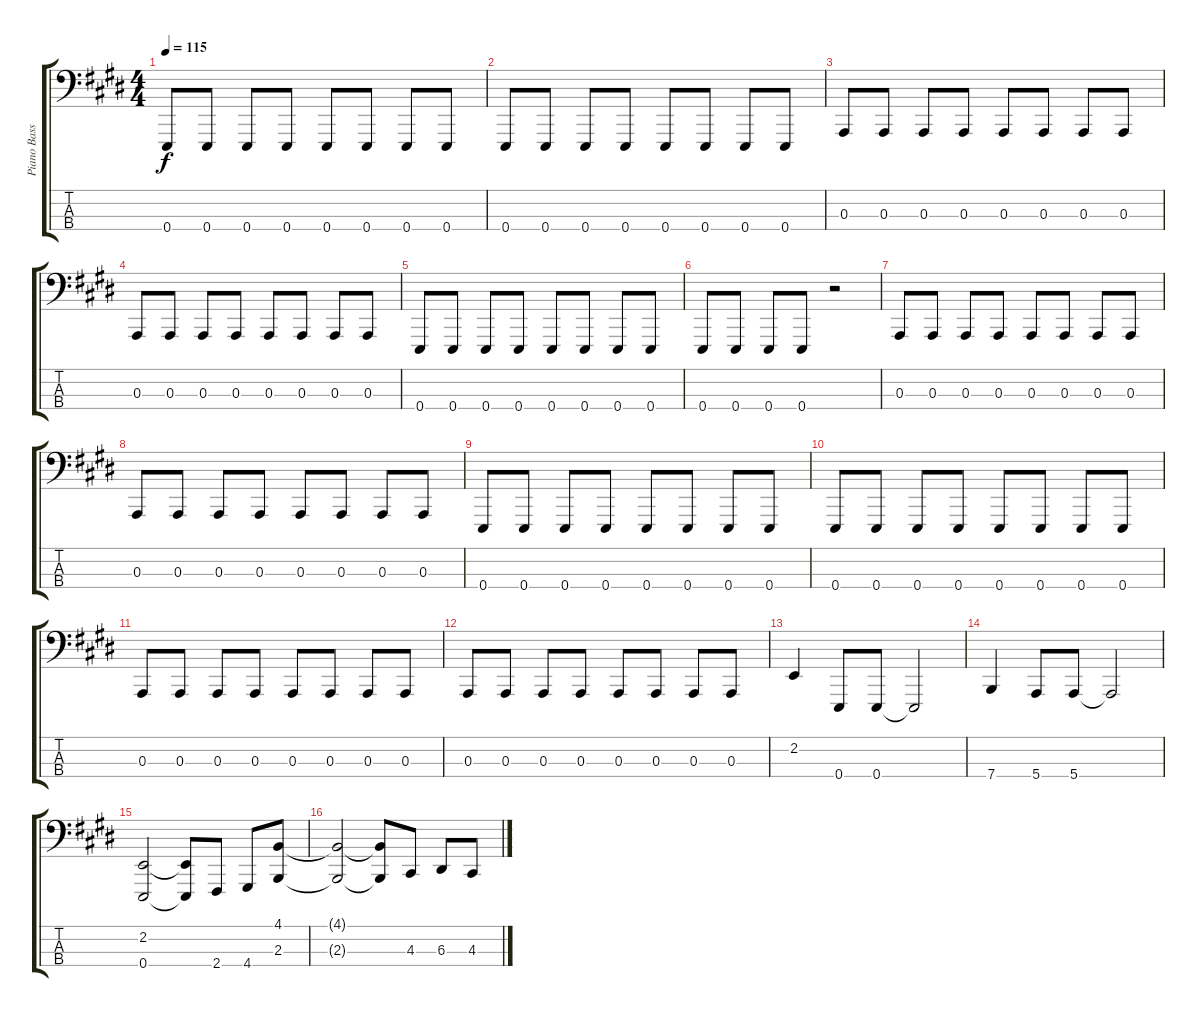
\track ("Piano Bass" "Piano Bass") {instrument acousticgrandpiano}
\staff {score tabs}
\tuning (G2 D2 A1 E1) {hide}
\ts (4 4)
\tempo 115
\clef f4
\ks c#minor
0.4.8{dy f} 0.4.8 0.4.8 0.4.8 0.4.8 0.4.8 0.4.8 0.4.8 |
0.4.8 0.4.8 0.4.8 0.4.8 0.4.8 0.4.8 0.4.8 0.4.8 |
0.3.8 0.3.8 0.3.8 0.3.8 0.3.8 0.3.8 0.3.8 0.3.8 |
0.3.8 0.3.8 0.3.8 0.3.8 0.3.8 0.3.8 0.3.8 0.3.8 |
0.4.8 0.4.8 0.4.8 0.4.8 0.4.8 0.4.8 0.4.8 0.4.8 |
0.4.8 0.4.8 0.4.8 0.4.8 r.2 |
0.3.8 0.3.8 0.3.8 0.3.8 0.3.8 0.3.8 0.3.8 0.3.8 |
0.3.8 0.3.8 0.3.8 0.3.8 0.3.8 0.3.8 0.3.8 0.3.8 |
0.4.8 0.4.8 0.4.8 0.4.8 0.4.8 0.4.8 0.4.8 0.4.8 |
0.4.8 0.4.8 0.4.8 0.4.8 0.4.8 0.4.8 0.4.8 0.4.8 |
0.3.8 0.3.8 0.3.8 0.3.8 0.3.8 0.3.8 0.3.8 0.3.8 |
0.3.8 0.3.8 0.3.8 0.3.8 0.3.8 0.3.8 0.3.8 0.3.8 |
2.2.4 0.4.8 0.4.8 0.4{t}.2 |
7.4.4 5.4.8 5.4.8 5.4{t}.2 |
(2.2 0.4).2 (2.2{t} 0.4{t}).8 2.4.8 4.4.8 (4.1 2.3).8 |
(4.1{t} 2.3{t}).2 (4.1{t} 2.3{t}).8 4.3.8 6.3.8 4.3.8
